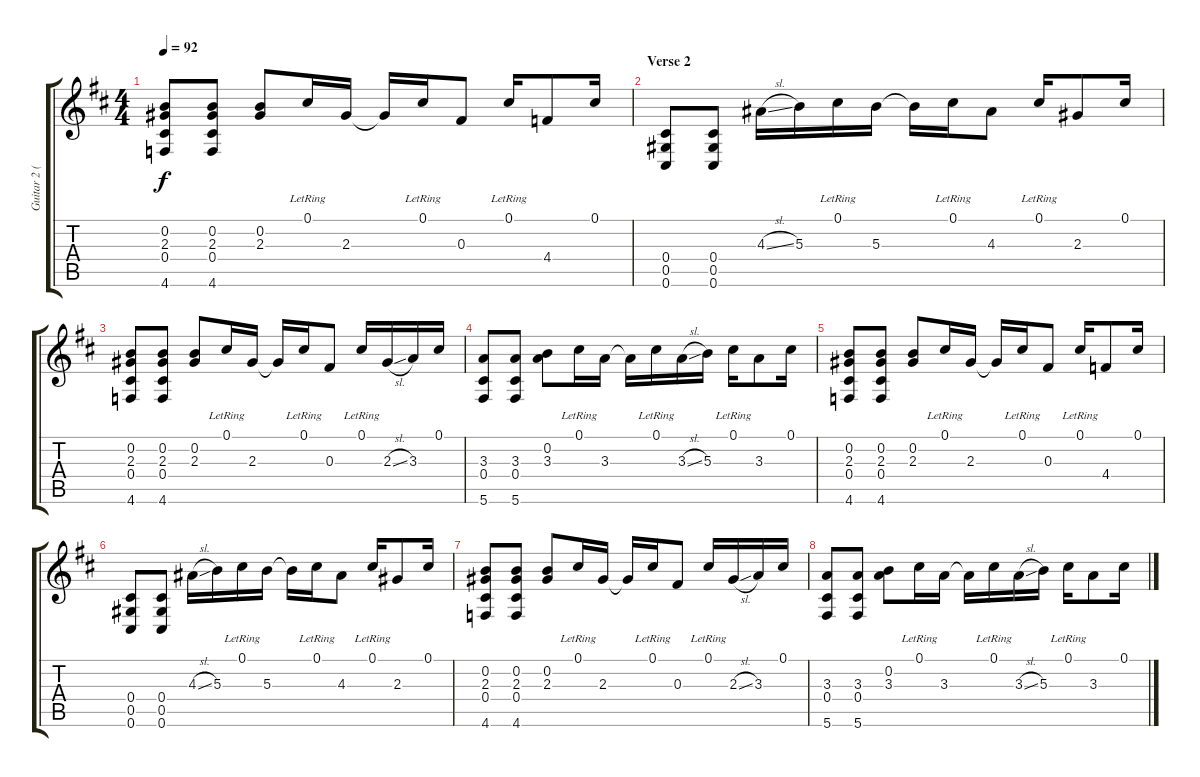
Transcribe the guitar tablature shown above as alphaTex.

\track ("Guitar 2 (12-string)" "Guitar 2 (") {instrument acousticguitarsteel}
\staff {score tabs}
\tuning (Db4 B3 Gb3 Db3 Ab2 Db2) {hide}
\ts (4 4)
\tempo 92
\clef g2
\ks d
(0.2 2.3 0.4 4.6).8{dy f} (0.2 2.3 0.4 4.6).8 (0.2 2.3).8 0.1{lr}.16 2.3.16 2.3{t}.16 0.1{lr}.16 0.3.8 0.1{lr}.16 4.4.8 0.1.16 |
\section ("" "Verse 2")
(0.4 0.5 0.6).8 (0.4 0.5 0.6).8 4.3{sl}.16 5.3.16 0.1{lr}.16 5.3.16 5.3{t}.16 0.1{lr}.16 4.3.8 0.1{lr}.16 2.3.8 0.1.16 |
(0.2 2.3 0.4 4.6).8 (0.2 2.3 0.4 4.6).8 (0.2 2.3).8 0.1{lr}.16 2.3.16 2.3{t}.16 0.1{lr}.16 0.3.8 0.1{lr}.16 2.3{sl}.16 3.3.16 0.1.16 |
(3.3 0.4 5.6).8 (3.3 0.4 5.6).8 (0.2 3.3).8 0.1{lr}.16 3.3.16 3.3{t}.16 0.1{lr}.16 3.3{sl}.16 5.3.16 0.1{lr}.16 3.3.8 0.1.16 |
(0.2 2.3 0.4 4.6).8 (0.2 2.3 0.4 4.6).8 (0.2 2.3).8 0.1{lr}.16 2.3.16 2.3{t}.16 0.1{lr}.16 0.3.8 0.1{lr}.16 4.4.8 0.1.16 |
(0.4 0.5 0.6).8 (0.4 0.5 0.6).8 4.3{sl}.16 5.3.16 0.1{lr}.16 5.3.16 5.3{t}.16 0.1{lr}.16 4.3.8 0.1{lr}.16 2.3.8 0.1.16 |
(0.2 2.3 0.4 4.6).8 (0.2 2.3 0.4 4.6).8 (0.2 2.3).8 0.1{lr}.16 2.3.16 2.3{t}.16 0.1{lr}.16 0.3.8 0.1{lr}.16 2.3{sl}.16 3.3.16 0.1.16 |
(3.3 0.4 5.6).8 (3.3 0.4 5.6).8 (0.2 3.3).8 0.1{lr}.16 3.3.16 3.3{t}.16 0.1{lr}.16 3.3{sl}.16 5.3.16 0.1{lr}.16 3.3.8 0.1.16
